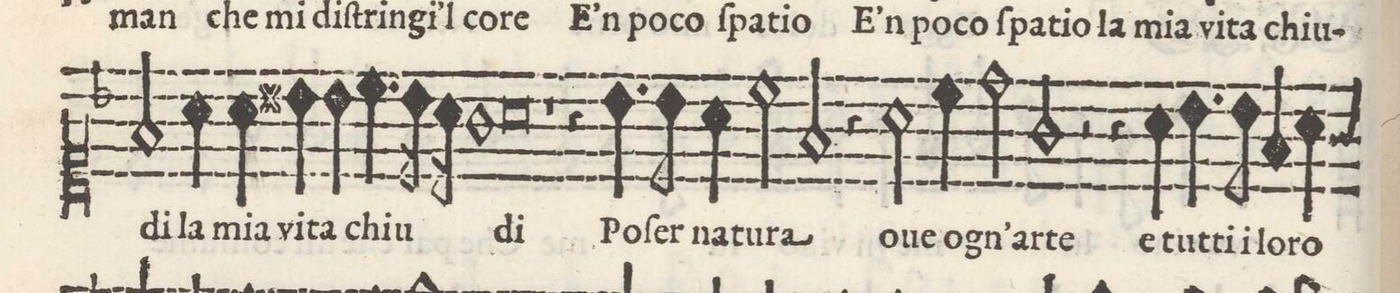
**kern	**text
*I"CANTO	*
*clefC1	*
*k[b-]	*
*met(c)	*
*M2/1	*
2f/	-di
4a\	la
4a\	mia
4bn\	vi-
4b\	-ta
4.cc\	chiu-
16b\	.
16a\	.
=13-	=13-
1g	.
0a	-di
=14-	=14-
1r	.
=15-	=15-
4r	.
4.b-y\	Po-
8b-\	-ſer
4a\	na-
2cc\	-tu-
2f/	-ra
=16-	=16-
4r	.
2a\	oue
4cc\	ogn'
2dd\	ar-
2g/	-te
=17-	=17-
2r	.
4r	.
4a\	e tu-
4.b-\	-tti
8b-\	i
4f/	lo-
4a\	-ro
*custos:g	*
=18-	=18-
*-	*-
